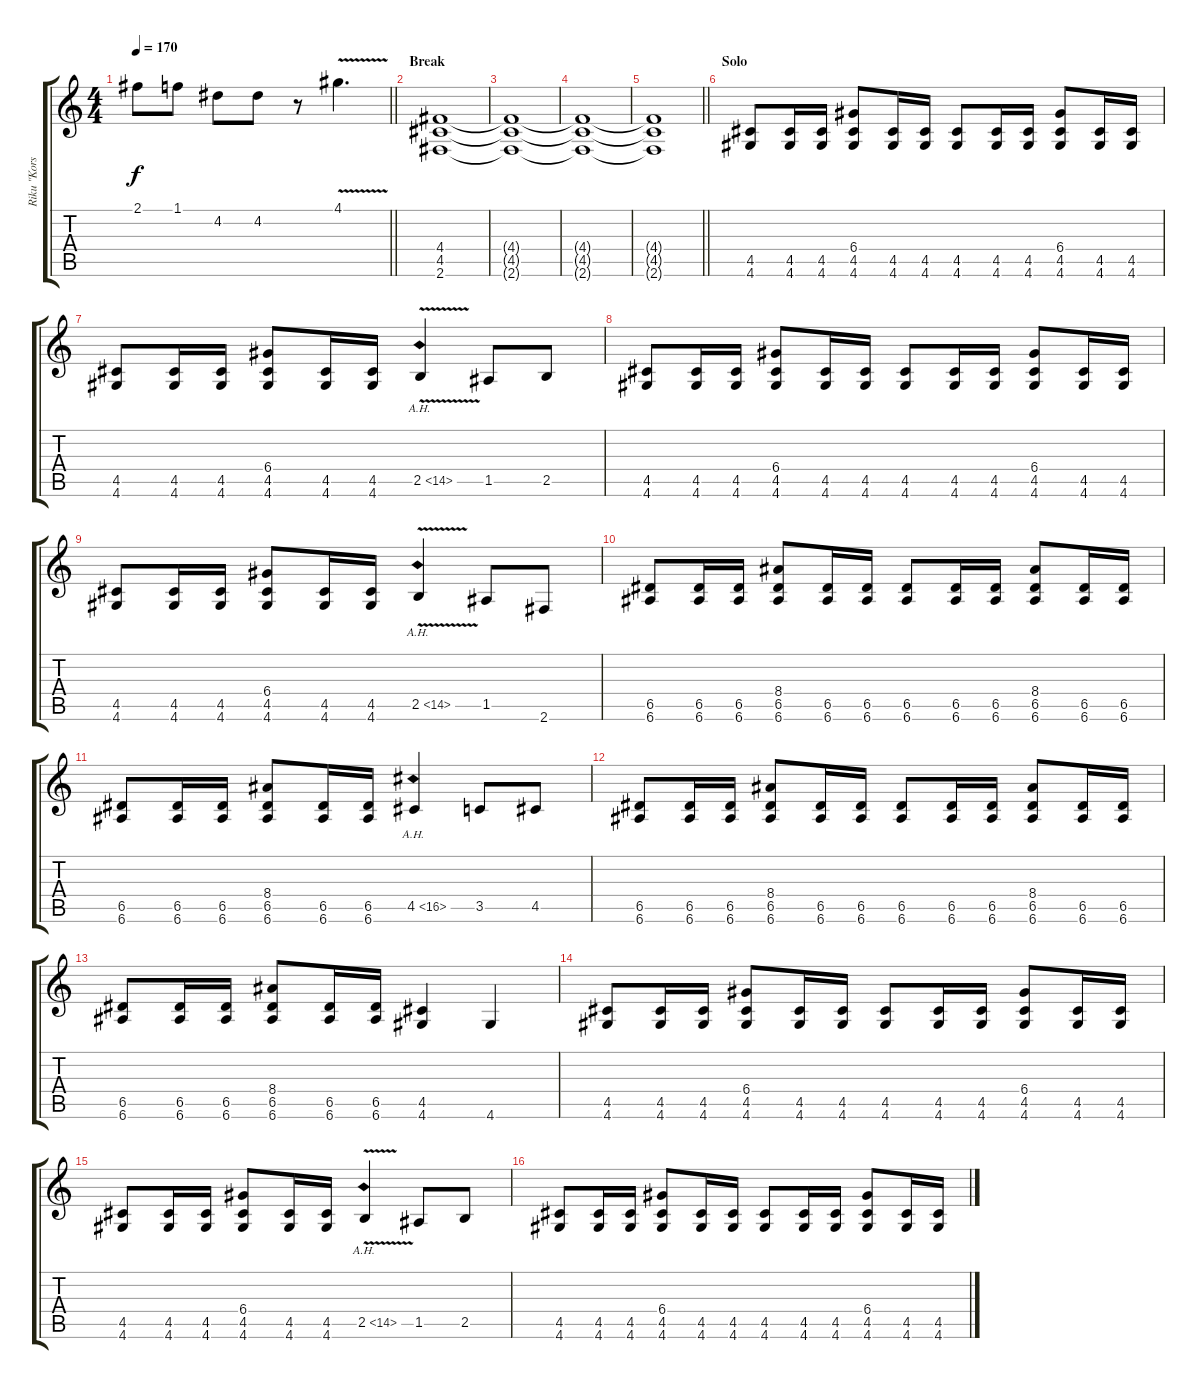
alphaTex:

\track ("Riku \"Korsberg\" Kukkonen" "Riku \"Kors") {instrument distortionguitar}
\staff {score tabs}
\tuning (E4 B3 G3 D3 A2 E2) {hide}
\ts (4 4)
\tempo 170
\clef g2
\barLineRight lightlight
\ks c
2.1.8{dy f} 1.1.8 4.2.8 4.2.8 r.8 4.1{v}.4{d} |
\section ("" "Break")
(4.4 4.5 2.6).1 |
(4.4{t} 4.5{t} 2.6{t}).1 |
(4.4{t} 4.5{t} 2.6{t}).1 |
\barLineRight lightlight
(4.4{t} 4.5{t} 2.6{t}).1 |
\section ("" "Solo")
(4.5 4.6).8 (4.5 4.6).16 (4.5 4.6).16 (6.4 4.5 4.6).8 (4.5 4.6).16 (4.5 4.6).16 (4.5 4.6).8 (4.5 4.6).16 (4.5 4.6).16 (6.4 4.5 4.6).8 (4.5 4.6).16 (4.5 4.6).16 |
(4.5 4.6).8 (4.5 4.6).16 (4.5 4.6).16 (6.4 4.5 4.6).8 (4.5 4.6).16 (4.5 4.6).16 2.5{ah 12 v}.4 1.5.8 2.5.8 |
(4.5 4.6).8 (4.5 4.6).16 (4.5 4.6).16 (6.4 4.5 4.6).8 (4.5 4.6).16 (4.5 4.6).16 (4.5 4.6).8 (4.5 4.6).16 (4.5 4.6).16 (6.4 4.5 4.6).8 (4.5 4.6).16 (4.5 4.6).16 |
(4.5 4.6).8 (4.5 4.6).16 (4.5 4.6).16 (6.4 4.5 4.6).8 (4.5 4.6).16 (4.5 4.6).16 2.5{ah 12 v}.4 1.5.8 2.6.8 |
(6.5 6.6).8 (6.5 6.6).16 (6.5 6.6).16 (8.4 6.5 6.6).8 (6.5 6.6).16 (6.5 6.6).16 (6.5 6.6).8 (6.5 6.6).16 (6.5 6.6).16 (8.4 6.5 6.6).8 (6.5 6.6).16 (6.5 6.6).16 |
(6.5 6.6).8 (6.5 6.6).16 (6.5 6.6).16 (8.4 6.5 6.6).8 (6.5 6.6).16 (6.5 6.6).16 4.5{ah 12}.4 3.5.8 4.5.8 |
(6.5 6.6).8 (6.5 6.6).16 (6.5 6.6).16 (8.4 6.5 6.6).8 (6.5 6.6).16 (6.5 6.6).16 (6.5 6.6).8 (6.5 6.6).16 (6.5 6.6).16 (8.4 6.5 6.6).8 (6.5 6.6).16 (6.5 6.6).16 |
(6.5 6.6).8 (6.5 6.6).16 (6.5 6.6).16 (8.4 6.5 6.6).8 (6.5 6.6).16 (6.5 6.6).16 (4.5 4.6).4 4.6.4 |
(4.5 4.6).8 (4.5 4.6).16 (4.5 4.6).16 (6.4 4.5 4.6).8 (4.5 4.6).16 (4.5 4.6).16 (4.5 4.6).8 (4.5 4.6).16 (4.5 4.6).16 (6.4 4.5 4.6).8 (4.5 4.6).16 (4.5 4.6).16 |
(4.5 4.6).8 (4.5 4.6).16 (4.5 4.6).16 (6.4 4.5 4.6).8 (4.5 4.6).16 (4.5 4.6).16 2.5{ah 12 v}.4 1.5.8 2.5.8 |
(4.5 4.6).8 (4.5 4.6).16 (4.5 4.6).16 (6.4 4.5 4.6).8 (4.5 4.6).16 (4.5 4.6).16 (4.5 4.6).8 (4.5 4.6).16 (4.5 4.6).16 (6.4 4.5 4.6).8 (4.5 4.6).16 (4.5 4.6).16
